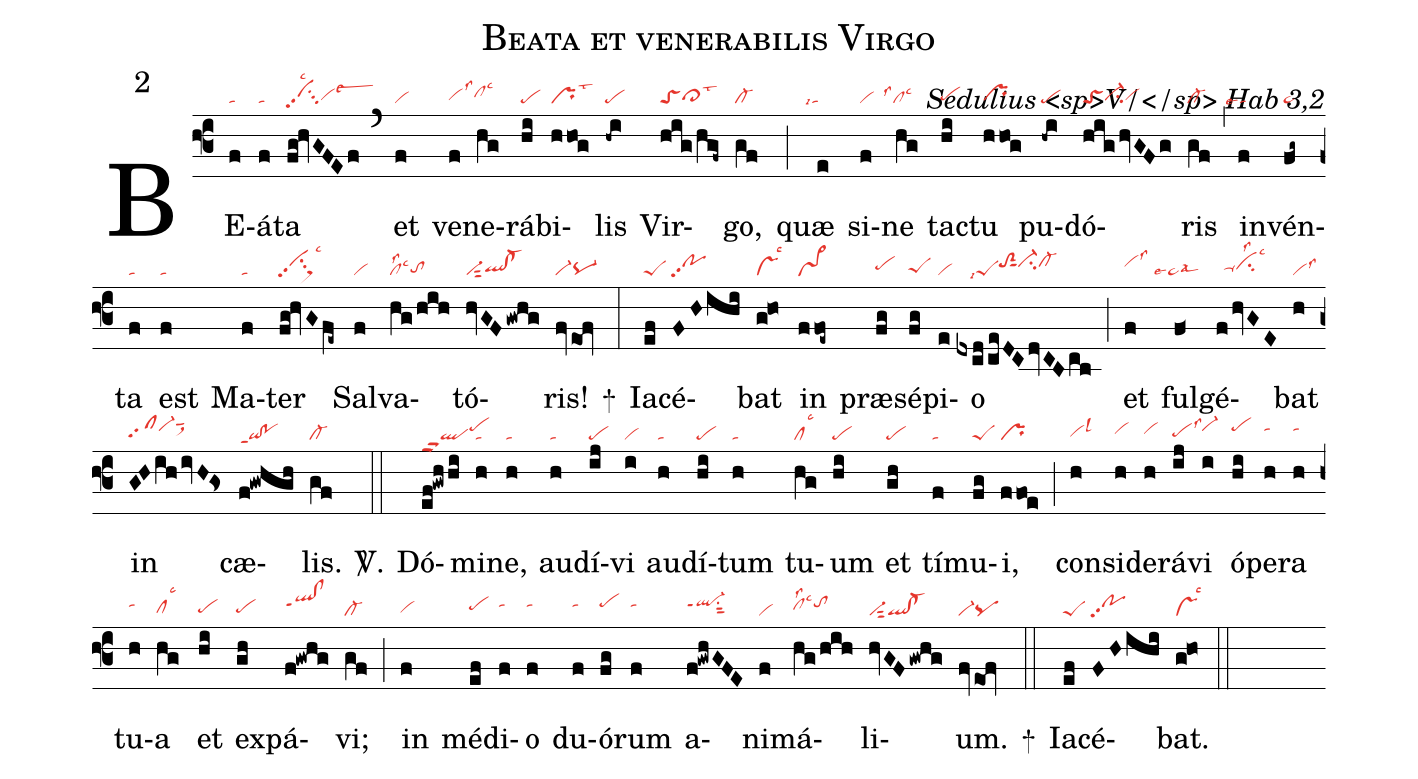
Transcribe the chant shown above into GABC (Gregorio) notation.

name: Beata et venerabilis Virgo;
commentary: Sedulius <sp>V/</sp> Hab 3,2;
mode: 2;
nabc-lines: 1;
%%
(f3)
BE(f|ta)á(f|ta)ta(fg!hvGFEf|vihhpp2su3lsc2vihglsew3) (`)
et(f|vi) ve(f|vihg)ne(hg|```clhhlss1lsc3)rá(hi|pe)bi(hhog|prlst3)lis(-hi|pe) Vir(hig/hgf~|toScl>hglst3)go,(gf|cl-) (;)
quæ(e|```talsi4) si(f|vi)ne(hg|```cllss1lsc3) tac(hi|pehg)tu(hhog|prhg) pu(-hi|pe)dó(hig/hvGFg|toSci-hgvihg)ris(gf|cl-) (,)
in(f|```talse4)vén(fg~|ta>)ta(f|ta) est(f|ta) Ma(f|ta)ter(fg!hvGfe~|vihipp2su2sux1lsc3) Sal(f|vi)va(hg/hih|cllss2lsc3tohg)tó(hvGF/gwhg|vi-sut2qlhg!cl-hg)ris!(fveOf|vi-pq-) +(:)
Ia(ef|peS)cé(FHihi|pohipp2)bat(g!ho|vslsc3) in(ffoe~|vs>) præ(fg|pehh)sé(fg|peShg)pi(e|vi)o(dxcd/ceDCdvCBcb|///peSlsi7toS2hisut1ci-hicl-hi) (;)
et(f|vihilss3) ful(f<|`````ta>lse4lsal3)gé(f/hvGE|//ta-hhcihhlss2lsc3)bat(h|vilss3) in(GHih/ivH!Gs~|sfhgvi-hisut1sux1) cæ(f!gwhgh|qi!poppt1)lis.(gf|cl-) <sp>V/</sp>.(::)
Dó(ef!gwhhi|qlppu2pehi)mi(h|ta)ne,(h|ta) au(h|ta)dí(ij|pe)vi(i|vi) au(h|ta)dí(hi|pe)tum(h|ta) tu(hg|cllsc3)um(hi|pe) et(gh|pe) tí(f|ta)mu(fg|peS)i,(ffoe|pr) (;)
con(h|vihglsl3)si(h|vihh)de(h|vihh)rá(ij|pehglss3)vi(i|vi-hi) ó(hi|pehi)pe(h|tahi)ra(h|tahi) tu(h|tahi)a(hg|clhglsc3) et(hi|pehg) ex(gh|pehg)pá(f!gwhg|qlhi!clhippt1)vi;(gf|cl-) (;)
in(f|vihg) mé(ef|pehh)di(f|tahi)o(f|tahi) du(f|tahi)ó(fg|pehi)rum(f|tahi) a(f!gwhGFE|ql-hippt1su1sut2)ni(f|vi)má(hg/hih|clhhlss2lsc3tohi)li(hvGFgwhg|vi-sut2ql!cl-)um.(fveOf|vi-pq) +(::)
Ia(ef|peS)cé(FHihi|pohipp2)bat.(g!ho|vslsc3) (::)
